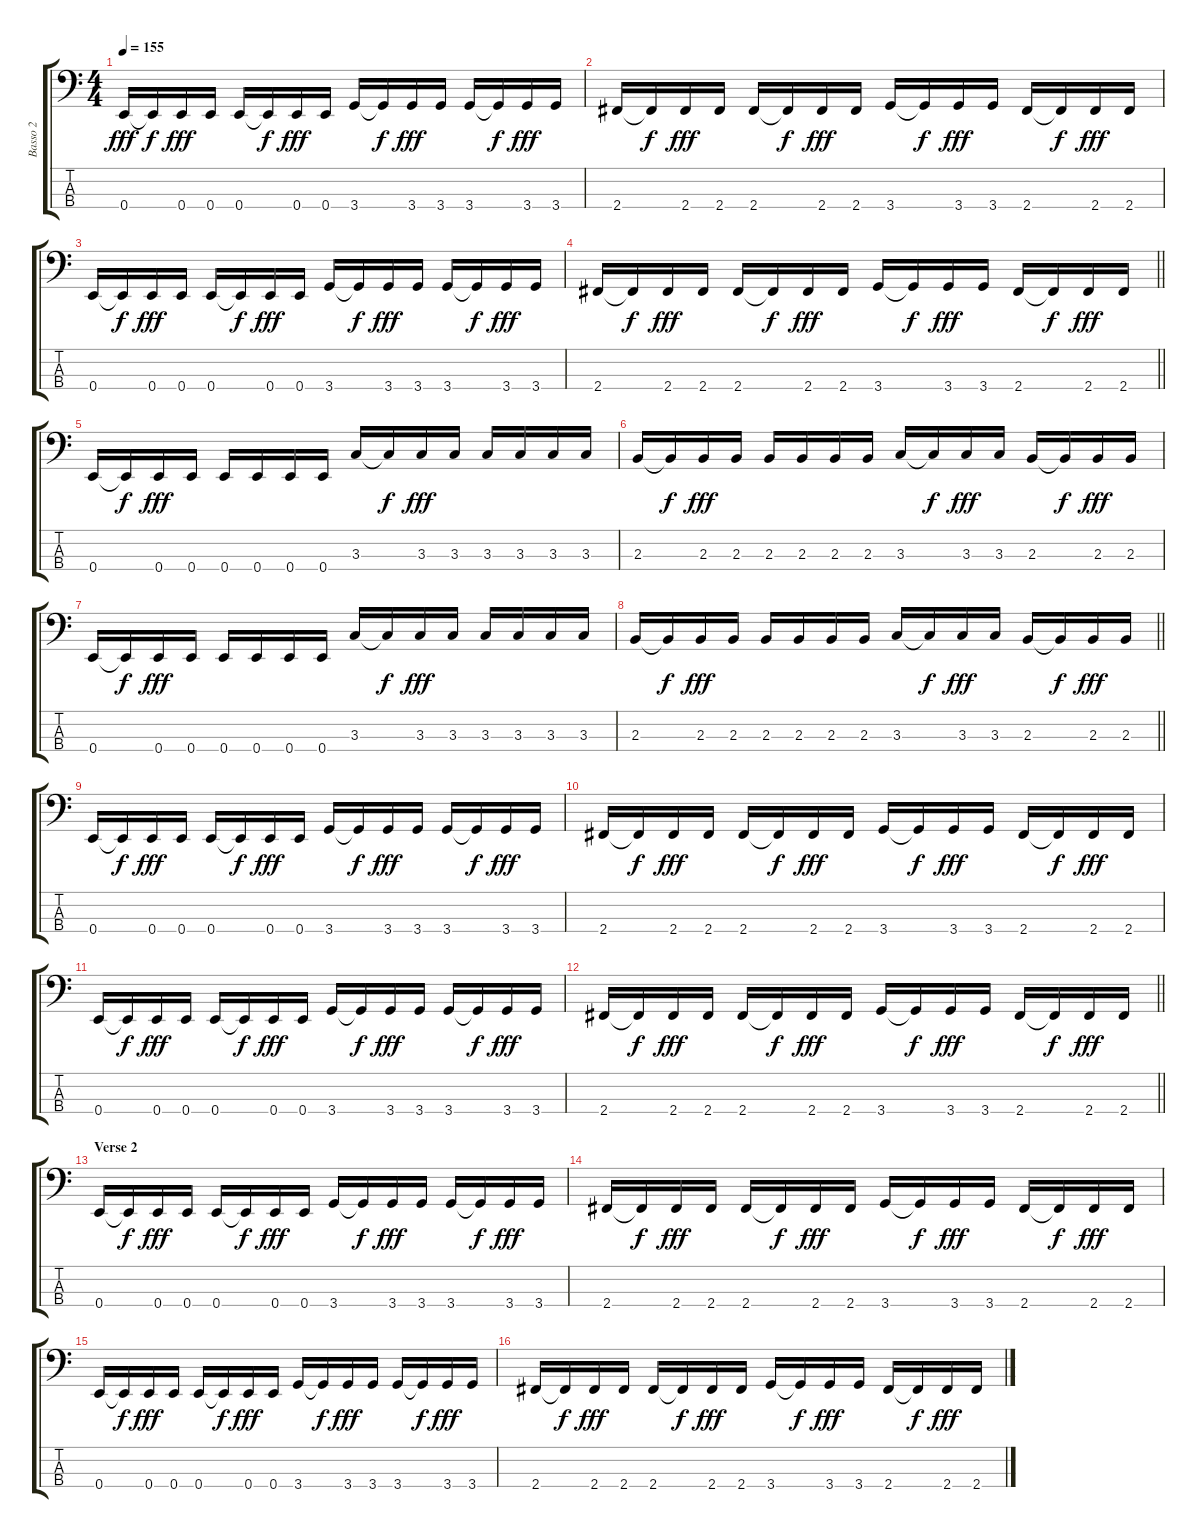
\track ("Basso 2" "Basso 2") {instrument electricbasspick}
\staff {score tabs}
\tuning (G2 D2 A1 E1) {hide}
\ts (4 4)
\tempo 155
\clef f4
\ks c
0.4.16{dy fff} 0.4{t}.16{dy f} 0.4.16{dy fff} 0.4.16 0.4.16 0.4{t}.16{dy f} 0.4.16{dy fff} 0.4.16 3.4.16 3.4{t}.16{dy f} 3.4.16{dy fff} 3.4.16 3.4.16 3.4{t}.16{dy f} 3.4.16{dy fff} 3.4.16 |
2.4.16 2.4{t}.16{dy f} 2.4.16{dy fff} 2.4.16 2.4.16 2.4{t}.16{dy f} 2.4.16{dy fff} 2.4.16 3.4.16 3.4{t}.16{dy f} 3.4.16{dy fff} 3.4.16 2.4.16 2.4{t}.16{dy f} 2.4.16{dy fff} 2.4.16 |
0.4.16 0.4{t}.16{dy f} 0.4.16{dy fff} 0.4.16 0.4.16 0.4{t}.16{dy f} 0.4.16{dy fff} 0.4.16 3.4.16 3.4{t}.16{dy f} 3.4.16{dy fff} 3.4.16 3.4.16 3.4{t}.16{dy f} 3.4.16{dy fff} 3.4.16 |
\barLineRight lightlight
2.4.16 2.4{t}.16{dy f} 2.4.16{dy fff} 2.4.16 2.4.16 2.4{t}.16{dy f} 2.4.16{dy fff} 2.4.16 3.4.16 3.4{t}.16{dy f} 3.4.16{dy fff} 3.4.16 2.4.16 2.4{t}.16{dy f} 2.4.16{dy fff} 2.4.16 |
0.4.16 0.4{t}.16{dy f} 0.4.16{dy fff} 0.4.16 0.4.16 0.4.16 0.4.16 0.4.16 3.3.16 3.3{t}.16{dy f} 3.3.16{dy fff} 3.3.16 3.3.16 3.3.16 3.3.16 3.3.16 |
2.3.16 2.3{t}.16{dy f} 2.3.16{dy fff} 2.3.16 2.3.16 2.3.16 2.3.16 2.3.16 3.3.16 3.3{t}.16{dy f} 3.3.16{dy fff} 3.3.16 2.3.16 2.3{t}.16{dy f} 2.3.16{dy fff} 2.3.16 |
0.4.16 0.4{t}.16{dy f} 0.4.16{dy fff} 0.4.16 0.4.16 0.4.16 0.4.16 0.4.16 3.3.16 3.3{t}.16{dy f} 3.3.16{dy fff} 3.3.16 3.3.16 3.3.16 3.3.16 3.3.16 |
\barLineRight lightlight
2.3.16 2.3{t}.16{dy f} 2.3.16{dy fff} 2.3.16 2.3.16 2.3.16 2.3.16 2.3.16 3.3.16 3.3{t}.16{dy f} 3.3.16{dy fff} 3.3.16 2.3.16 2.3{t}.16{dy f} 2.3.16{dy fff} 2.3.16 |
0.4.16 0.4{t}.16{dy f} 0.4.16{dy fff} 0.4.16 0.4.16 0.4{t}.16{dy f} 0.4.16{dy fff} 0.4.16 3.4.16 3.4{t}.16{dy f} 3.4.16{dy fff} 3.4.16 3.4.16 3.4{t}.16{dy f} 3.4.16{dy fff} 3.4.16 |
2.4.16 2.4{t}.16{dy f} 2.4.16{dy fff} 2.4.16 2.4.16 2.4{t}.16{dy f} 2.4.16{dy fff} 2.4.16 3.4.16 3.4{t}.16{dy f} 3.4.16{dy fff} 3.4.16 2.4.16 2.4{t}.16{dy f} 2.4.16{dy fff} 2.4.16 |
0.4.16 0.4{t}.16{dy f} 0.4.16{dy fff} 0.4.16 0.4.16 0.4{t}.16{dy f} 0.4.16{dy fff} 0.4.16 3.4.16 3.4{t}.16{dy f} 3.4.16{dy fff} 3.4.16 3.4.16 3.4{t}.16{dy f} 3.4.16{dy fff} 3.4.16 |
\barLineRight lightlight
2.4.16 2.4{t}.16{dy f} 2.4.16{dy fff} 2.4.16 2.4.16 2.4{t}.16{dy f} 2.4.16{dy fff} 2.4.16 3.4.16 3.4{t}.16{dy f} 3.4.16{dy fff} 3.4.16 2.4.16 2.4{t}.16{dy f} 2.4.16{dy fff} 2.4.16 |
\section ("" "Verse 2")
0.4.16 0.4{t}.16{dy f} 0.4.16{dy fff} 0.4.16 0.4.16 0.4{t}.16{dy f} 0.4.16{dy fff} 0.4.16 3.4.16 3.4{t}.16{dy f} 3.4.16{dy fff} 3.4.16 3.4.16 3.4{t}.16{dy f} 3.4.16{dy fff} 3.4.16 |
2.4.16 2.4{t}.16{dy f} 2.4.16{dy fff} 2.4.16 2.4.16 2.4{t}.16{dy f} 2.4.16{dy fff} 2.4.16 3.4.16 3.4{t}.16{dy f} 3.4.16{dy fff} 3.4.16 2.4.16 2.4{t}.16{dy f} 2.4.16{dy fff} 2.4.16 |
0.4.16 0.4{t}.16{dy f} 0.4.16{dy fff} 0.4.16 0.4.16 0.4{t}.16{dy f} 0.4.16{dy fff} 0.4.16 3.4.16 3.4{t}.16{dy f} 3.4.16{dy fff} 3.4.16 3.4.16 3.4{t}.16{dy f} 3.4.16{dy fff} 3.4.16 |
2.4.16 2.4{t}.16{dy f} 2.4.16{dy fff} 2.4.16 2.4.16 2.4{t}.16{dy f} 2.4.16{dy fff} 2.4.16 3.4.16 3.4{t}.16{dy f} 3.4.16{dy fff} 3.4.16 2.4.16 2.4{t}.16{dy f} 2.4.16{dy fff} 2.4.16
